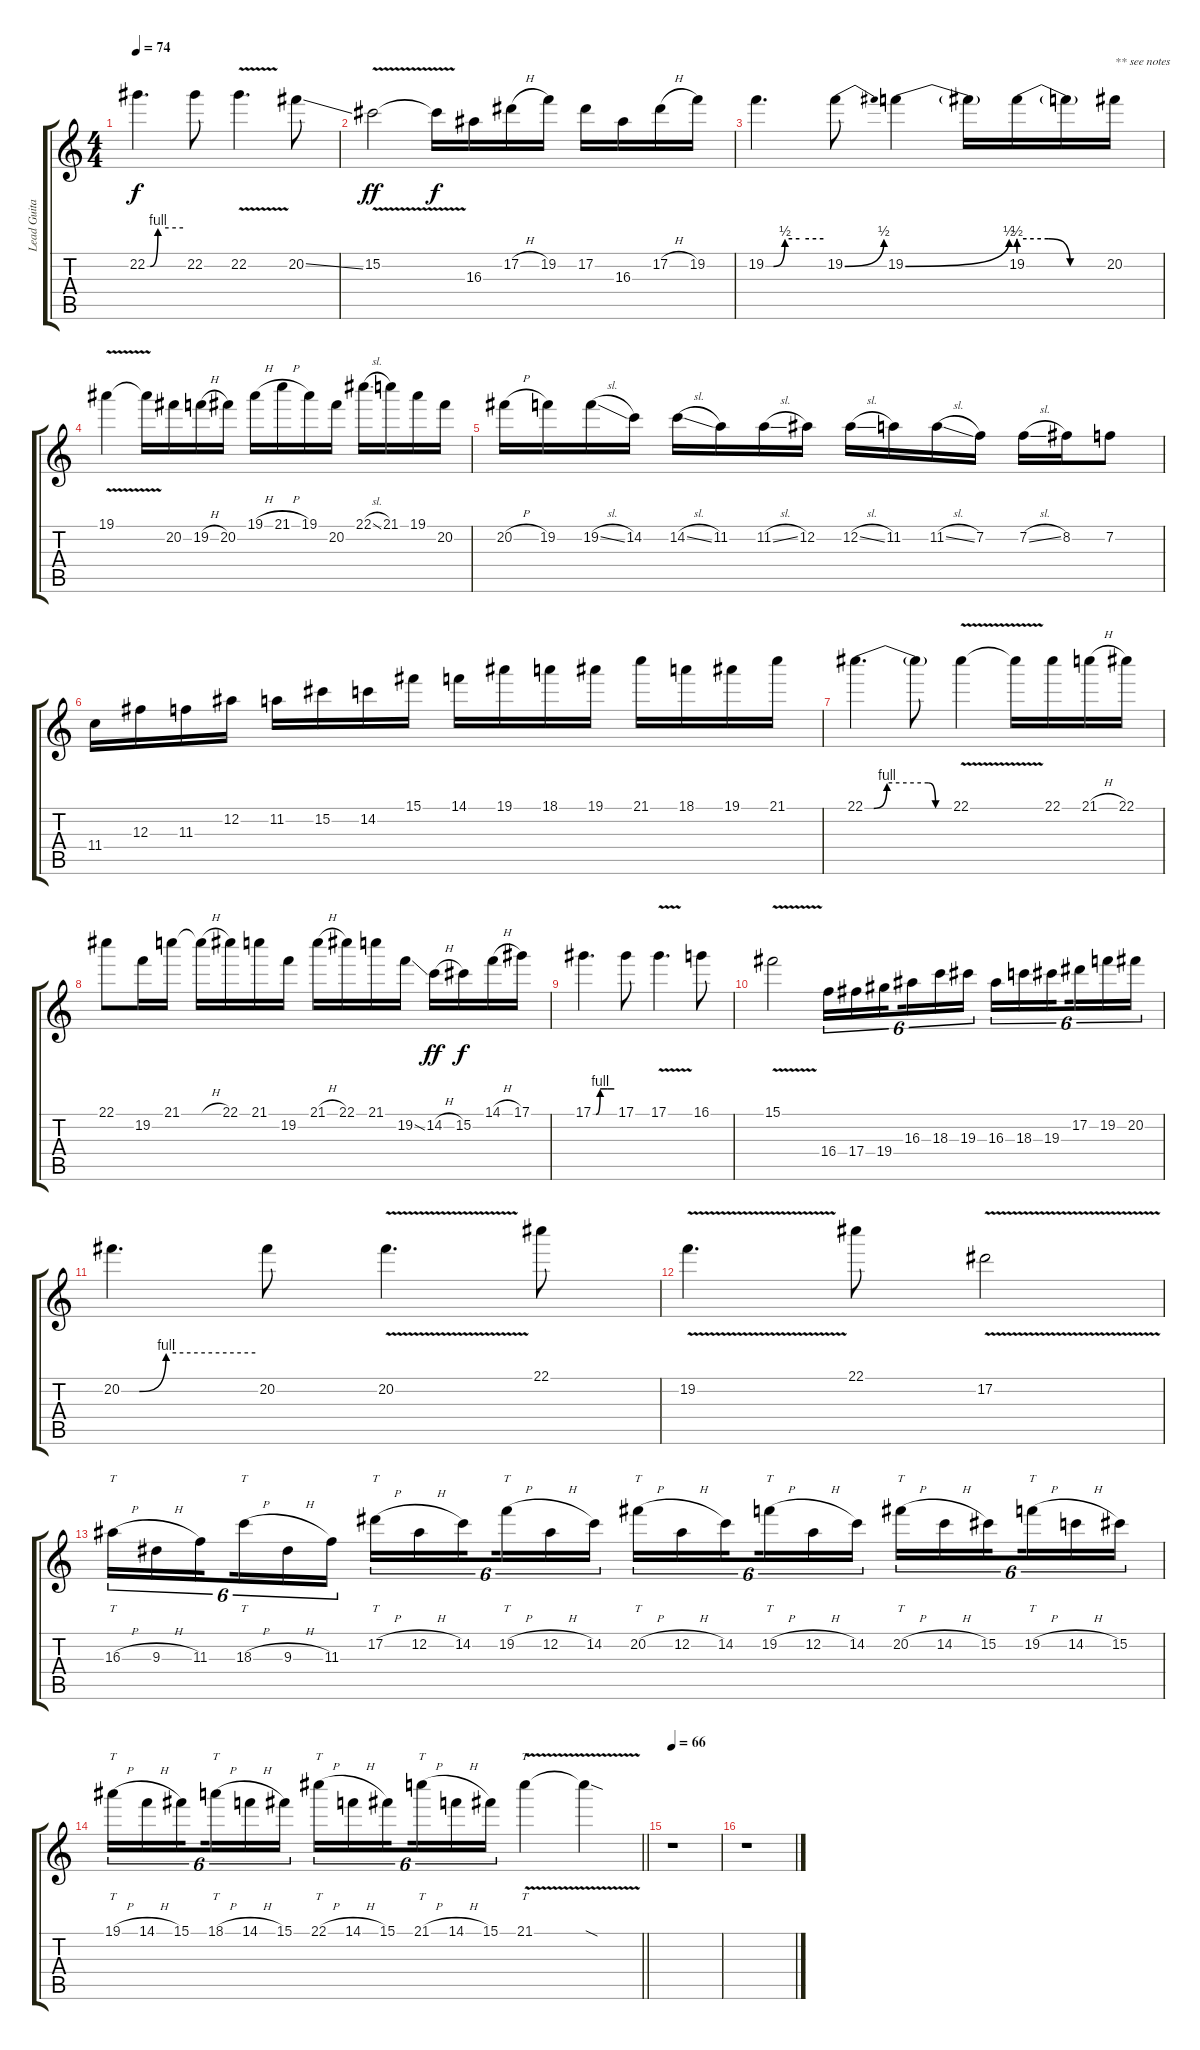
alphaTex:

\track ("Lead Guitar" "Lead Guita") {instrument distortionguitar}
\staff {score tabs}
\tuning (Eb4 Bb3 Gb3 Db3 Ab2 Eb2) {hide}
\ts (4 4)
\tempo 74
\clef g2
\ks c
22.2{be (custom 0 0 5 0 18 4 60 4)}.4{d dy f} 22.2.8 22.2{v}.4{d} 20.2{ss}.8 |
15.2{v}.2{dy ff} 15.2{t}.16{dy f} 16.3.16 17.2{h}.16 19.2.16 17.2.16 16.3.16 17.2{h}.16 19.2.16 |
19.2{be (custom 0 0 8 0 20 2 35 2 60 2)}.4{d} 19.2{be (bend 0 0 60 2)}.8 19.2{be (bend 0 0 60 2)}.4 19.2{t}.16 19.2{be (custom 0 2 20 2 35 0 60 0)}.16 19.2{t}.16 20.2.16{txt "** see notes"} |
19.1{v}.4 19.1{t}.16 20.2.16 19.2{h}.16 20.2.16 19.1{h}.16 21.1{h}.16 19.1.16 20.2.16 22.1{sl}.16 21.1.16 19.1.16 20.2.16 |
20.2{h}.16 19.2.16 19.2{sl}.16 14.2.16 14.2{sl}.16 11.2.16 11.2{sl}.16 12.2.16 12.2{sl}.16 11.2.16 11.2{sl}.16 7.2.16 7.2{sl}.16 8.2.16 7.2.8 |
11.4.16 12.3.16 11.3.16 12.2.16 11.2.16 15.2.16 14.2.16 15.1.16 14.1.16 19.1.16 18.1.16 19.1.16 21.1.16 18.1.16 19.1.16 21.1.16 |
22.1{be (custom 0 0 6 0 15 4 43 4 48 0 60 0)}.4{d} 22.1{t}.8 22.1{v}.4 22.1{t}.16 22.1.16 21.1{h}.16 22.1.16 |
22.1.8 19.2.16 21.1.16 21.1{h t}.16 22.1.16 21.1.16 19.2.16 21.1{h}.16 22.1.16 21.1.16 19.2{ss}.16 14.2{h}.16{dy ff} 15.2.16{dy f} 14.1{h}.16 17.1.16 |
17.1{be (custom 0 0 8 0 20 4 40 4 60 4)}.4{d} 17.1.8 17.1{v}.4{d} 16.1.8 |
15.1{v}.2 16.4.16{tu (6 4)} 17.4.16{tu (6 4)} 19.4.16{tu (6 4) beam splitsecondary} 16.3.16{tu (6 4)} 18.3.16{tu (6 4)} 19.3.16{tu (6 4)} 16.3.16{tu (6 4)} 18.3.16{tu (6 4)} 19.3.16{tu (6 4) beam splitsecondary} 17.2.16{tu (6 4)} 19.2.16{tu (6 4)} 20.2.16{tu (6 4)} |
20.2{be (custom 0 0 8 0 20 4 60 4)}.4{d} 20.2.8 20.2{v}.4{d} 22.1.8 |
19.2{v}.4{d} 22.1.8 17.2{v}.2 |
16.3{h}.16{tt tu (6 4)} 9.3{h}.16{tu (6 4)} 11.3.16{tu (6 4) beam splitsecondary} 18.3{h}.16{tt tu (6 4)} 9.3{h}.16{tu (6 4)} 11.3.16{tu (6 4)} 17.2{h}.16{tt tu (6 4)} 12.2{h}.16{tu (6 4)} 14.2.16{tu (6 4) beam splitsecondary} 19.2{h}.16{tt tu (6 4)} 12.2{h}.16{tu (6 4)} 14.2.16{tu (6 4)} 20.2{h}.16{tt tu (6 4)} 12.2{h}.16{tu (6 4)} 14.2.16{tu (6 4) beam splitsecondary} 19.2{h}.16{tt tu (6 4)} 12.2{h}.16{tu (6 4)} 14.2.16{tu (6 4)} 20.2{h}.16{tt tu (6 4)} 14.2{h}.16{tu (6 4)} 15.2.16{tu (6 4) beam splitsecondary} 19.2{h}.16{tt tu (6 4)} 14.2{h}.16{tu (6 4)} 15.2.16{tu (6 4)} |
\barLineRight lightlight
19.1{h}.16{tt tu (6 4)} 14.1{h}.16{tu (6 4)} 15.1.16{tu (6 4) beam splitsecondary} 18.1{h}.16{tt tu (6 4)} 14.1{h}.16{tu (6 4)} 15.1.16{tu (6 4)} 22.1{h}.16{tt tu (6 4)} 14.1{h}.16{tu (6 4)} 15.1.16{tu (6 4) beam splitsecondary} 21.1{h}.16{tt tu (6 4)} 14.1{h}.16{tu (6 4)} 15.1.16{tu (6 4)} 21.1{v}.4{tt} 21.1{sod t}.4 |
\section ("" "")
\tempo 66
r.1 |
r.1
